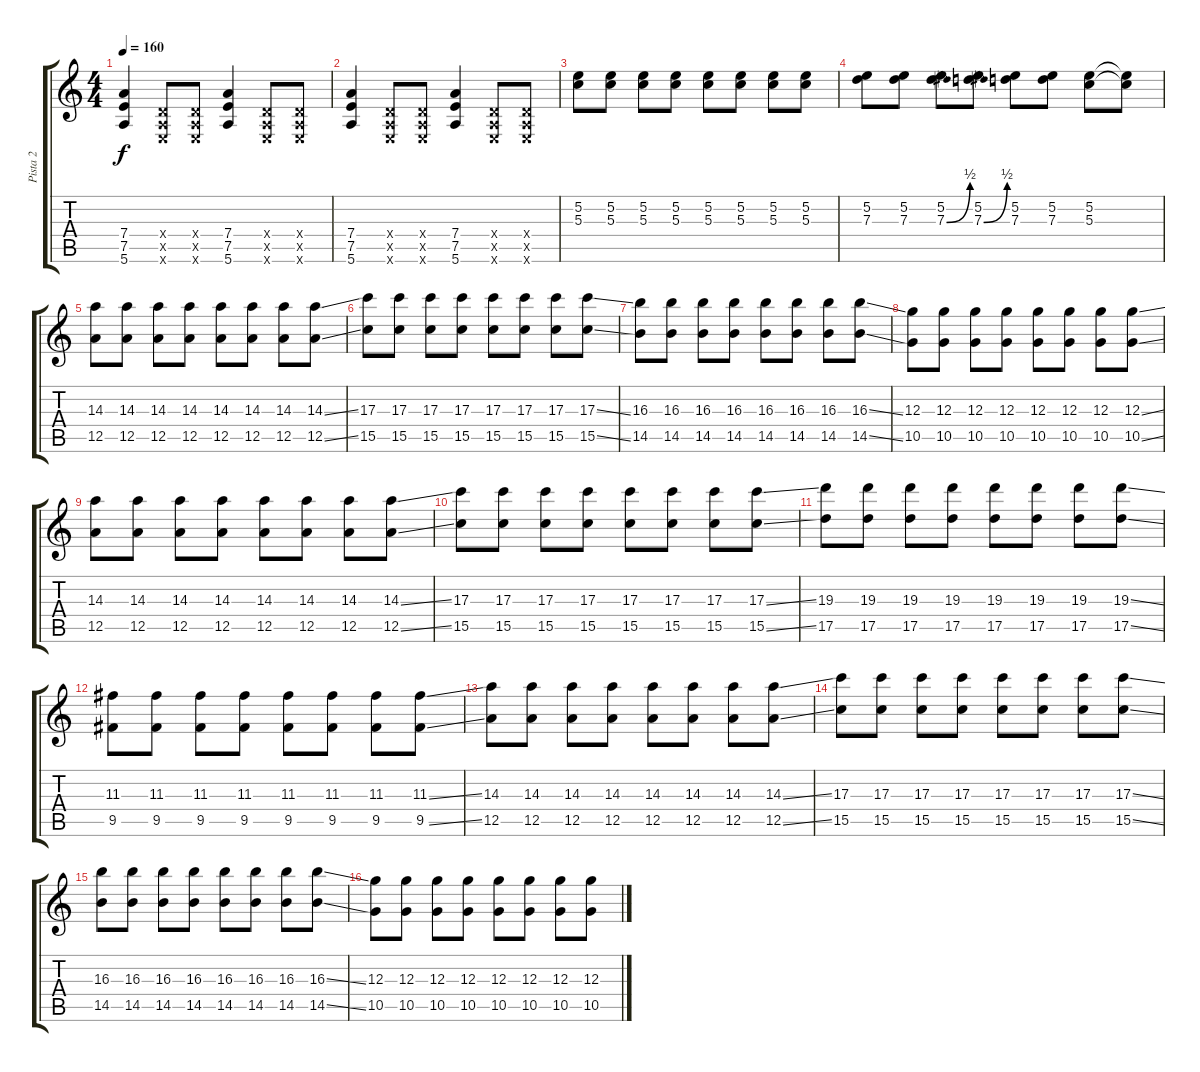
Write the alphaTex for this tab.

\track ("Pista 2" "Pista 2") {instrument overdrivenguitar}
\staff {score tabs}
\tuning (E4 B3 G3 D3 A2 E2) {hide}
\ts (4 4)
\tempo 160
\clef g2
\ks c
(7.4 7.5 5.6).4{dy f} (0.4{x} 0.5{x} 0.6{x}).8 (0.4{x} 0.5{x} 0.6{x}).8 (7.4 7.5 5.6).4 (0.4{x} 0.5{x} 0.6{x}).8 (0.4{x} 0.5{x} 0.6{x}).8 |
(7.4 7.5 5.6).4 (0.4{x} 0.5{x} 0.6{x}).8 (0.4{x} 0.5{x} 0.6{x}).8 (7.4 7.5 5.6).4 (0.4{x} 0.5{x} 0.6{x}).8 (0.4{x} 0.5{x} 0.6{x}).8 |
(5.2 5.3).8 (5.2 5.3).8 (5.2 5.3).8 (5.2 5.3).8 (5.2 5.3).8 (5.2 5.3).8 (5.2 5.3).8 (5.2 5.3).8 |
(5.2 7.3).8 (5.2 7.3).8 (5.2 7.3{be (bend 0 0 60 2)}).8 (5.2 7.3{be (bend 0 0 60 2)}).8 (5.2 7.3).8 (5.2 7.3).8 (5.2 5.3).8 (5.2{t} 5.3{t}).8 |
(14.3 12.5).8 (14.3 12.5).8 (14.3 12.5).8 (14.3 12.5).8 (14.3 12.5).8 (14.3 12.5).8 (14.3 12.5).8 (14.3{ss} 12.5{ss}).8 |
(17.3 15.5).8 (17.3 15.5).8 (17.3 15.5).8 (17.3 15.5).8 (17.3 15.5).8 (17.3 15.5).8 (17.3 15.5).8 (17.3{ss} 15.5{ss}).8 |
(16.3 14.5).8 (16.3 14.5).8 (16.3 14.5).8 (16.3 14.5).8 (16.3 14.5).8 (16.3 14.5).8 (16.3 14.5).8 (16.3{ss} 14.5{ss}).8 |
(12.3 10.5).8 (12.3 10.5).8 (12.3 10.5).8 (12.3 10.5).8 (12.3 10.5).8 (12.3 10.5).8 (12.3 10.5).8 (12.3{ss} 10.5{ss}).8 |
(14.3 12.5).8 (14.3 12.5).8 (14.3 12.5).8 (14.3 12.5).8 (14.3 12.5).8 (14.3 12.5).8 (14.3 12.5).8 (14.3{ss} 12.5{ss}).8 |
(17.3 15.5).8 (17.3 15.5).8 (17.3 15.5).8 (17.3 15.5).8 (17.3 15.5).8 (17.3 15.5).8 (17.3 15.5).8 (17.3{ss} 15.5{ss}).8 |
(19.3 17.5).8 (19.3 17.5).8 (19.3 17.5).8 (19.3 17.5).8 (19.3 17.5).8 (19.3 17.5).8 (19.3 17.5).8 (19.3{ss} 17.5{ss}).8 |
(11.3 9.5).8 (11.3 9.5).8 (11.3 9.5).8 (11.3 9.5).8 (11.3 9.5).8 (11.3 9.5).8 (11.3 9.5).8 (11.3{ss} 9.5{ss}).8 |
(14.3 12.5).8 (14.3 12.5).8 (14.3 12.5).8 (14.3 12.5).8 (14.3 12.5).8 (14.3 12.5).8 (14.3 12.5).8 (14.3{ss} 12.5{ss}).8 |
(17.3 15.5).8 (17.3 15.5).8 (17.3 15.5).8 (17.3 15.5).8 (17.3 15.5).8 (17.3 15.5).8 (17.3 15.5).8 (17.3{ss} 15.5{ss}).8 |
(16.3 14.5).8 (16.3 14.5).8 (16.3 14.5).8 (16.3 14.5).8 (16.3 14.5).8 (16.3 14.5).8 (16.3 14.5).8 (16.3{ss} 14.5{ss}).8 |
(12.3 10.5).8 (12.3 10.5).8 (12.3 10.5).8 (12.3 10.5).8 (12.3 10.5).8 (12.3 10.5).8 (12.3 10.5).8 (12.3{ss} 10.5{ss}).8
